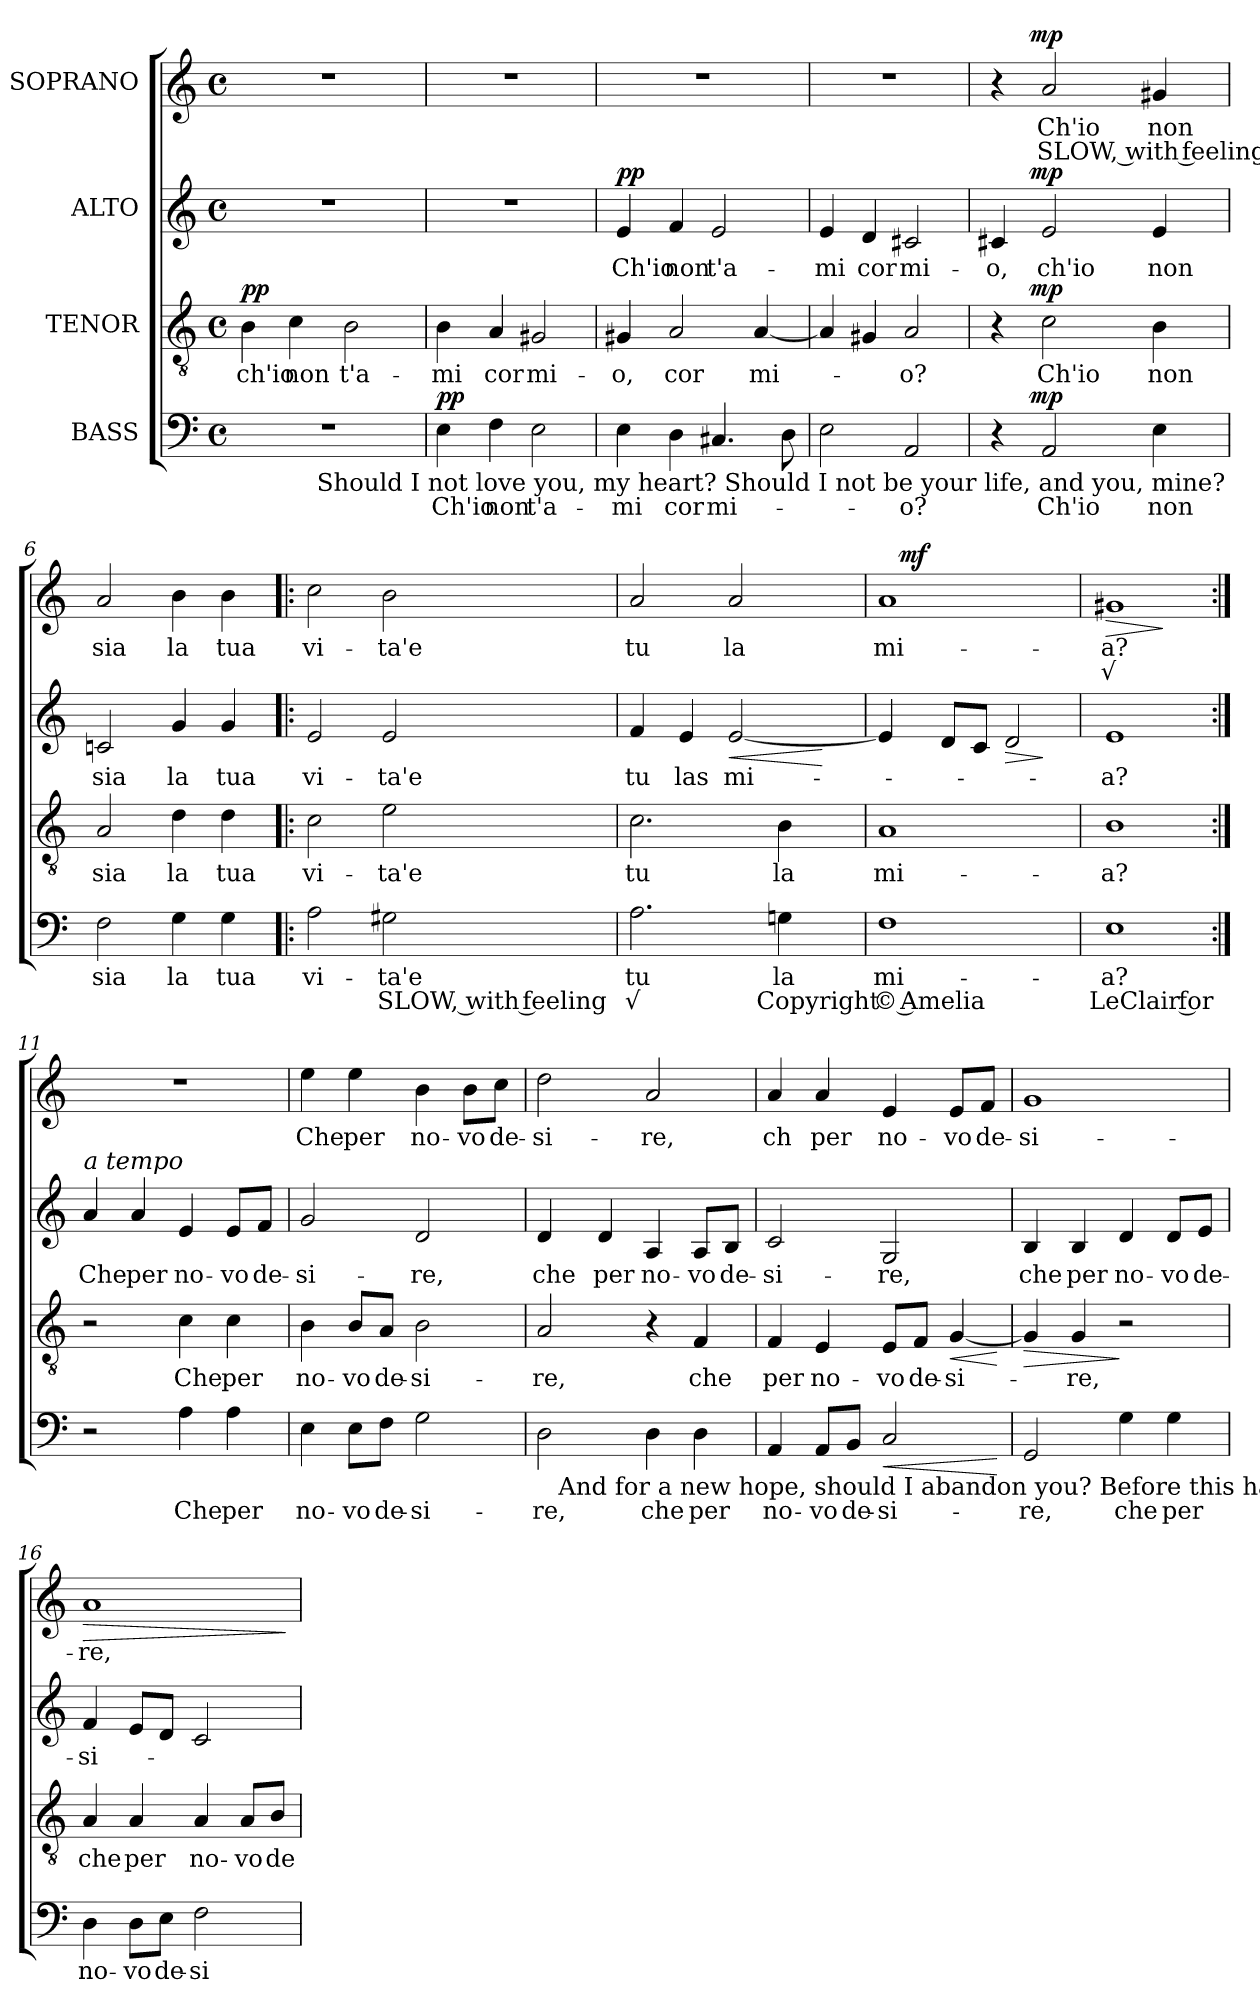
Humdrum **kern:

**kern	**text	**text	**dynam	**kern	**text	**dynam	**kern	**text	**dynam	**kern	**text	**text	**dynam
*part4	*part4	*part4	*part4	*part3	*part3	*part3	*part2	*part2	*part2	*part1	*part1	*part1	*part1
*staff4	*staff4	*staff4	*staff4	*staff3	*staff3	*staff3	*staff2	*staff2	*staff2	*staff1	*staff1	*staff1	*staff1
*I"BASS	*	*	*	*I"TENOR	*	*	*I"ALTO	*	*	*I"SOPRANO	*	*	*
*clefF4	*	*	*	*clefGv2	*	*	*clefG2	*	*	*clefG2	*	*	*
*k[]	*	*	*	*k[]	*	*	*k[]	*	*	*k[]	*	*	*
*C:	*	*	*	*C:	*	*	*C:	*	*	*C:	*	*	*
*M4/4	*	*	*	*M4/4	*	*	*M4/4	*	*	*M4/4	*	*	*
*met(c)	*	*	*	*met(c)	*	*	*met(c)	*	*	*met(c)	*	*	*
=1	=1	=1	=1	=1	=1	=1	=1	=1	=1	=1	=1	=1	=1
!	!	!	!	!	!LO:LY:b	!LO:DY:a	!	!	!	!	!	!	!
*^	*	*	*	*	*	*	*	*	*	*	*	*	*
1r	4.ryy	.	.	.	4B\	ch'io	pp	1r	.	.	1r	.	.	.
!	!	!	!	!	!	!LO:LY:b	!	!	!	!	!	!	!	!
.	.	.	.	.	4c\	non	.	.	.	.	.	.	.	.
!	!LO:TX:b:t=Should I not love you, my heart? Should I not be your life, and you, mine?	!	!	!	!	!	!	!	!	!	!	!	!	!
.	2ryy	.	.	.	.	.	.	.	.	.	.	.	.	.
!	!	!	!	!	!	!LO:LY:b	!	!	!	!	!	!	!	!
.	.	.	.	.	2B\	t'a-	.	.	.	.	.	.	.	.
.	8ryy	.	.	.	.	.	.	.	.	.	.	.	.	.
=2	=2	=2	=2	=2	=2	=2	=2	=2	=2	=2	=2	=2	=2	=2
!	!	!LO:LY:b	!	!LO:DY:a	!	!LO:LY:b	!	!	!	!	!	!	!	!
*v	*v	*	*	*	*	*	*	*	*	*	*	*	*	*
4E\	Ch'io	.	pp	4B\	-mi	.	1r	.	.	1r	.	.	.
!	!LO:LY:b	!	!	!	!LO:LY:b	!	!	!	!	!	!	!	!
4F\	non	.	.	4A/	cor	.	.	.	.	.	.	.	.
!	!LO:LY:b	!	!	!	!LO:LY:b	!	!	!	!	!	!	!	!
2E\	t'a-	.	.	2G#X/	mi-	.	.	.	.	.	.	.	.
=3	=3	=3	=3	=3	=3	=3	=3	=3	=3	=3	=3	=3	=3
!	!LO:LY:b	!	!	!	!LO:LY:b	!	!	!LO:LY:b	!LO:DY:a	!	!	!	!
4E\	-mi	.	.	4G#X/	-o,	.	4e/	Ch'io	pp	1r	.	.	.
!	!LO:LY:b	!	!	!	!LO:LY:b	!	!	!LO:LY:b	!	!	!	!	!
4D\	cor	.	.	2A/	cor	.	4f/	non	.	.	.	.	.
!	!LO:LY:b	!	!	!	!	!	!	!LO:LY:b	!	!	!	!	!
4.C#X/	mi-	.	.	.	.	.	2e/	t'a-	.	.	.	.	.
!	!	!	!	!	!LO:LY:b	!	!	!	!	!	!	!	!
.	.	.	.	[<4A/	mi-	.	.	.	.	.	.	.	.
8D\	.	.	.	.	.	.	.	.	.	.	.	.	.
=4	=4	=4	=4	=4	=4	=4	=4	=4	=4	=4	=4	=4	=4
!	!	!	!	!	!	!	!	!LO:LY:b	!	!	!	!	!
2E\	.	.	.	4A/]	.	.	4e/	-mi	.	1r	.	.	.
!	!	!	!	!	!	!	!	!LO:LY:b	!	!	!	!	!
.	.	.	.	4G#X/	.	.	4d/	cor	.	.	.	.	.
!	!LO:LY:b	!	!	!	!LO:LY:b	!	!	!LO:LY:b	!	!	!	!	!
2AA/	-o?	.	.	2A/	-o?	.	2c#X/	mi-	.	.	.	.	.
=5	=5	=5	=5	=5	=5	=5	=5	=5	=5	=5	=5	=5	=5
!	!	!	!	!	!	!	!	!LO:LY:b	!	!	!	!	!
*^	*	*	*	*^	*	*	*^	*	*	*^	*	*	*
4r	8..ryy	.	.	.	4r	8..ryy	.	.	4c#X/	8..ryy	-o,	.	4r	8..ryy	.	.	.
!	!	!	!	!LO:DY:a	!	!	!	!LO:DY:a	!	!	!	!LO:DY:a	!	!	!	!	!LO:DY:a
.	2ryy	.	.	mp	.	2ryy	.	mp	.	2ryy	.	mp	.	2ryy	.	.	mp
!	!	!LO:LY:b	!	!	!	!	!LO:LY:b	!	!	!	!LO:LY:b	!	!	!	!LO:LY:b	!LO:LY:b	!
2AA/	.	Ch'io	.	.	2c\	.	Ch'io	.	2e/	.	ch'io	.	2a/	.	Ch'io	SLOW, with feeling	.
.	4ryy	.	.	.	.	4ryy	.	.	.	4ryy	.	.	.	4ryy	.	.	.
!	!	!LO:LY:b	!	!	!	!	!LO:LY:b	!	!	!	!LO:LY:b	!	!	!	!LO:LY:b	!	!
4E\	.	non	.	.	4B\	.	non	.	4e/	.	non	.	4g#X/	.	non	.	.
.	32ryy	.	.	.	.	32ryy	.	.	.	32ryy	.	.	.	32ryy	.	.	.
!!LO:LB:g=z
=6	=6	=6	=6	=6	=6	=6	=6	=6	=6	=6	=6	=6	=6	=6	=6	=6	=6
!	!	!LO:LY:b	!	!	!	!	!LO:LY:b	!	!	!	!LO:LY:b	!	!	!	!LO:LY:b	!	!
*v	*v	*	*	*	*	*	*	*	*v	*v	*	*	*v	*v	*	*	*
*	*	*	*	*v	*v	*	*	*	*	*	*	*	*	*
2F\	sia	.	.	2A/	sia	.	2cn/	sia	.	2a/	sia	.	.
!	!LO:LY:b	!	!	!	!LO:LY:b	!	!	!LO:LY:b	!	!	!LO:LY:b	!	!
4G\	la	.	.	4d\	la	.	4g/	la	.	4b\	la	.	.
!	!LO:LY:b	!	!	!	!LO:LY:b	!	!	!LO:LY:b	!	!	!LO:LY:b	!	!
4G\	tua	.	.	4d\	tua	.	4g/	tua	.	4b\	tua	.	.
=7!|:	=7!|:	=7!|:	=7!|:	=7!|:	=7!|:	=7!|:	=7!|:	=7!|:	=7!|:	=7!|:	=7!|:	=7!|:	=7!|:
!	!LO:LY:b	!	!	!	!LO:LY:b	!	!	!LO:LY:b	!	!	!LO:LY:b	!	!
2A\	vi-	.	.	2c\	vi-	.	2e/	vi-	.	2cc\	vi-	.	.
!	!LO:LY:b	!LO:LY:b	!	!	!LO:LY:b	!	!	!LO:LY:b	!	!	!LO:LY:b	!	!
2G#X\	-ta'e	SLOW, with feeling	.	2e\	-ta'e	.	2e/	-ta'e	.	2b\	-ta'e	.	.
=8	=8	=8	=8	=8	=8	=8	=8	=8	=8	=8	=8	=8	=8
!	!LO:LY:b	!LO:LY:b	!	!	!LO:LY:b	!	!	!LO:LY:b	!	!	!LO:LY:b	!	!
2.A\	tu	√	.	2.c\	tu	.	4f/	tu	.	2a/	tu	.	.
!	!	!	!	!	!	!	!	!LO:LY:b	!	!	!	!	!
.	.	.	.	.	.	.	4e/	las	.	.	.	.	.
!	!	!	!	!	!	!	!	!LO:LY:b	!LO:HP:b	!	!LO:LY:b	!	!
.	.	.	.	.	.	.	[<2e/	mi-	<	2a/	la	.	.
!	!LO:LY:b	!LO:LY:b	!	!	!LO:LY:b	!	!	!	!	!	!	!	!
4Gn\	la	Copyright	.	4B\	la	.	.	.	.	.	.	.	.
.	.	.	.	.	.	.	.	.	[	.	.	.	.
=9	=9	=9	=9	=9	=9	=9	=9	=9	=9	=9	=9	=9	=9
!	!LO:LY:b	!LO:LY:b	!	!	!LO:LY:b	!	!	!	!	!	!LO:LY:b	!	!
*	*	*	*	*	*	*	*	*	*	*^	*	*	*
1F	mi-	© Amelia	.	1A	mi-	.	4e/]	.	.	1a	16ryy	mi-	.	.
!	!	!	!	!	!	!	!	!	!	!	!	!	!	!LO:DY:a
.	.	.	.	.	.	.	.	.	.	.	2...ryy	.	.	mf
.	.	.	.	.	.	.	8d/L	.	.	.	.	.	.	.
.	.	.	.	.	.	.	8c/J	.	.	.	.	.	.	.
!	!	!	!	!	!	!	!	!	!LO:HP:b	!	!	!	!	!
.	.	.	.	.	.	.	2d/	.	>	.	.	.	.	.
.	.	.	.	.	.	.	.	.	]	.	.	.	.	.
=10	=10	=10	=10	=10	=10	=10	=10	=10	=10	=10	=10	=10	=10	=10
!	!LO:LY:b	!LO:LY:b	!	!	!LO:LY:b	!	!	!LO:LY:b	!	!	!	!LO:LY:b	!LO:LY:b	!LO:HP:b
*	*	*	*	*	*	*	*	*	*	*v	*v	*	*	*
1E	-a?	LeClair for	.	1B	-a?	.	1e	-a?	.	1g#X	-a?	√	>
.	.	.	.	.	.	.	.	.	.	.	.	.	]
=11:|!	=11:|!	=11:|!	=11:|!	=11:|!	=11:|!	=11:|!	=11:|!	=11:|!	=11:|!	=11:|!	=11:|!	=11:|!	=11:|!
*	*	*	*	*	*	*	*MM168	*	*	*	*	*	*
!	!	!	!	!	!	!	!LO:TX:a:i:t=a tempo	!	!	!	!	!	!
!	!	!	!	!	!	!	!	!LO:LY:b	!	!	!	!	!
2r	.	.	.	2r	.	.	4a/	Che	.	1r	.	.	.
!	!	!	!	!	!	!	!	!LO:LY:b	!	!	!	!	!
.	.	.	.	.	.	.	4a/	per	.	.	.	.	.
!	!LO:LY:b	!	!	!	!LO:LY:b	!	!	!LO:LY:b	!	!	!	!	!
4A\	Che	.	.	4c\	Che	.	4e/	no-	.	.	.	.	.
!	!LO:LY:b	!	!	!	!LO:LY:b	!	!	!LO:LY:b	!	!	!	!	!
4A\	per	.	.	4c\	per	.	8e/L	-vo	.	.	.	.	.
!	!	!	!	!	!	!	!	!LO:LY:b	!	!	!	!	!
.	.	.	.	.	.	.	8f/J	de-	.	.	.	.	.
!!LO:PB:g=z
=12	=12	=12	=12	=12	=12	=12	=12	=12	=12	=12	=12	=12	=12
!	!LO:LY:b	!	!	!	!LO:LY:b	!	!	!LO:LY:b	!	!	!LO:LY:b	!	!
4E\	no-	.	.	4B\	no-	.	2g/	-si-	.	4ee\	Che	.	.
!	!LO:LY:b	!	!	!	!LO:LY:b	!	!	!	!	!	!LO:LY:b	!	!
8E\L	-vo	.	.	8B/L	-vo	.	.	.	.	4ee\	per	.	.
!	!LO:LY:b	!	!	!	!LO:LY:b	!	!	!	!	!	!	!	!
8F\J	de-	.	.	8A/J	de-	.	.	.	.	.	.	.	.
!	!LO:LY:b:rj	!	!	!	!LO:LY:b:rj	!	!	!LO:LY:b	!	!	!LO:LY:b	!	!
2G\	-si-	.	.	2B\	-si-	.	2d/	-re,	.	4b\	no-	.	.
!	!	!	!	!	!	!	!	!	!	!	!LO:LY:b:rj	!	!
.	.	.	.	.	.	.	.	.	.	8b\L	-vo	.	.
!	!	!	!	!	!	!	!	!	!	!	!LO:LY:b	!	!
.	.	.	.	.	.	.	.	.	.	8cc\J	de-	.	.
=13	=13	=13	=13	=13	=13	=13	=13	=13	=13	=13	=13	=13	=13
!	!LO:LY:b	!	!	!	!LO:LY:b	!	!	!LO:LY:b	!	!	!LO:LY:b	!	!
*^	*	*	*	*	*	*	*	*	*	*	*	*	*
2D\	16ryy	-re,	.	.	2A/	-re,	.	4d/	che	.	2dd\	-si-	.	.
!	!LO:TX:b:t=And for a new hope, should I abandon you? Before this happens	!	!	!	!	!	!	!	!	!	!	!	!	!
.	2...ryy	.	.	.	.	.	.	.	.	.	.	.	.	.
!	!	!	!	!	!	!	!	!	!LO:LY:b	!	!	!	!	!
.	.	.	.	.	.	.	.	4d/	per	.	.	.	.	.
!	!	!LO:LY:b	!	!	!	!	!	!	!LO:LY:b	!	!	!LO:LY:b	!	!
4D\	.	che	.	.	4r	.	.	4A/	no-	.	2a/	-re,	.	.
!	!	!LO:LY:b	!	!	!	!LO:LY:b	!	!	!LO:LY:b	!	!	!	!	!
4D\	.	per	.	.	4F/	che	.	8A/L	-vo	.	.	.	.	.
!	!	!	!	!	!	!	!	!	!LO:LY:b	!	!	!	!	!
.	.	.	.	.	.	.	.	8B/J	de-	.	.	.	.	.
=14	=14	=14	=14	=14	=14	=14	=14	=14	=14	=14	=14	=14	=14	=14
!	!	!LO:LY:b	!	!	!	!LO:LY:b	!	!	!LO:LY:b	!	!	!LO:LY:b	!	!
*v	*v	*	*	*	*	*	*	*	*	*	*	*	*	*
4AA/	no-	.	.	4F/	per	.	2c/	-si-	.	4a/	ch	.	.
!	!LO:LY:b:rj	!	!	!	!LO:LY:b	!	!	!	!	!	!LO:LY:b	!	!
8AA/L	-vo	.	.	4E/	no-	.	.	.	.	4a/	per	.	.
!	!LO:LY:b	!	!	!	!	!	!	!	!	!	!	!	!
8BB/J	de-	.	.	.	.	.	.	.	.	.	.	.	.
!	!LO:LY:b:rj	!	!LO:HP:b	!	!LO:LY:b	!	!	!LO:LY:b	!	!	!LO:LY:b	!	!
2C/	-si-	.	<	8E/L	-vo	.	2G/	-re,	.	4e/	no-	.	.
!	!	!	!	!	!LO:LY:b	!	!	!	!	!	!	!	!
.	.	.	.	8F/J	de-	.	.	.	.	.	.	.	.
!	!	!	!	!	!LO:LY:b:rj	!LO:HP:b	!	!	!	!	!LO:LY:b	!	!
.	.	.	.	[<4G/	-si-	<	.	.	.	8e/L	-vo	.	.
!	!	!	!	!	!	!	!	!	!	!	!LO:LY:b	!	!
.	.	.	.	.	.	.	.	.	.	8f/J	de-	.	.
.	.	.	[	.	.	[	.	.	.	.	.	.	.
=15	=15	=15	=15	=15	=15	=15	=15	=15	=15	=15	=15	=15	=15
!	!LO:LY:b	!	!	!	!	!LO:HP:b	!	!LO:LY:b	!	!	!LO:LY:b	!	!
2GG/	-re,	.	.	4G/]	.	>	4B/	che	.	1g	-si-	.	.
!	!	!	!	!	!LO:LY:b	!	!	!LO:LY:b	!	!	!	!	!
.	.	.	.	4G/	-re,	.	4B/	per	.	.	.	.	.
!	!LO:LY:b	!	!	!	!	!	!	!LO:LY:b	!	!	!	!	!
4G\	che	.	.	2r	.	]	4d/	no-	.	.	.	.	.
!	!LO:LY:b	!	!	!	!	!	!	!LO:LY:b	!	!	!	!	!
4G\	per	.	.	.	.	.	8d/L	-vo	.	.	.	.	.
!	!	!	!	!	!	!	!	!LO:LY:b	!	!	!	!	!
.	.	.	.	.	.	.	8e/J	de-	.	.	.	.	.
=16	=16	=16	=16	=16	=16	=16	=16	=16	=16	=16	=16	=16	=16
!	!LO:LY:b	!	!	!	!LO:LY:b	!	!	!LO:LY:b	!	!	!LO:LY:b	!	!LO:HP:b
4D\	no-	.	.	4A/	che	.	4f/	-si-	.	1a	-re,	.	>
!	!LO:LY:b	!	!	!	!LO:LY:b	!	!	!	!	!	!	!	!
8D\L	-vo	.	.	4A/	per	.	8e/L	.	.	.	.	.	.
!	!LO:LY:b	!	!	!	!	!	!	!	!	!	!	!	!
8E\J	de-	.	.	.	.	.	8d/J	.	.	.	.	.	.
!	!LO:LY:b:rj	!	!	!	!LO:LY:b	!	!	!	!	!	!	!	!
2F\	-si-	.	.	4A/	no-	.	2c/	.	.	.	.	.	.
!	!	!	!	!	!LO:LY:b:rj	!	!	!	!	!	!	!	!
.	.	.	.	8A/L	-vo	.	.	.	.	.	.	.	.
!	!	!	!	!	!LO:LY:b	!	!	!	!	!	!	!	!
.	.	.	.	8B/J	de	.	.	.	.	.	.	.	.
.	.	.	.	.	.	.	.	.	.	.	.	.	]
=	=	=	=	=	=	=	=	=	=	=	=	=	=
*-	*-	*-	*-	*-	*-	*-	*-	*-	*-	*-	*-	*-	*-
